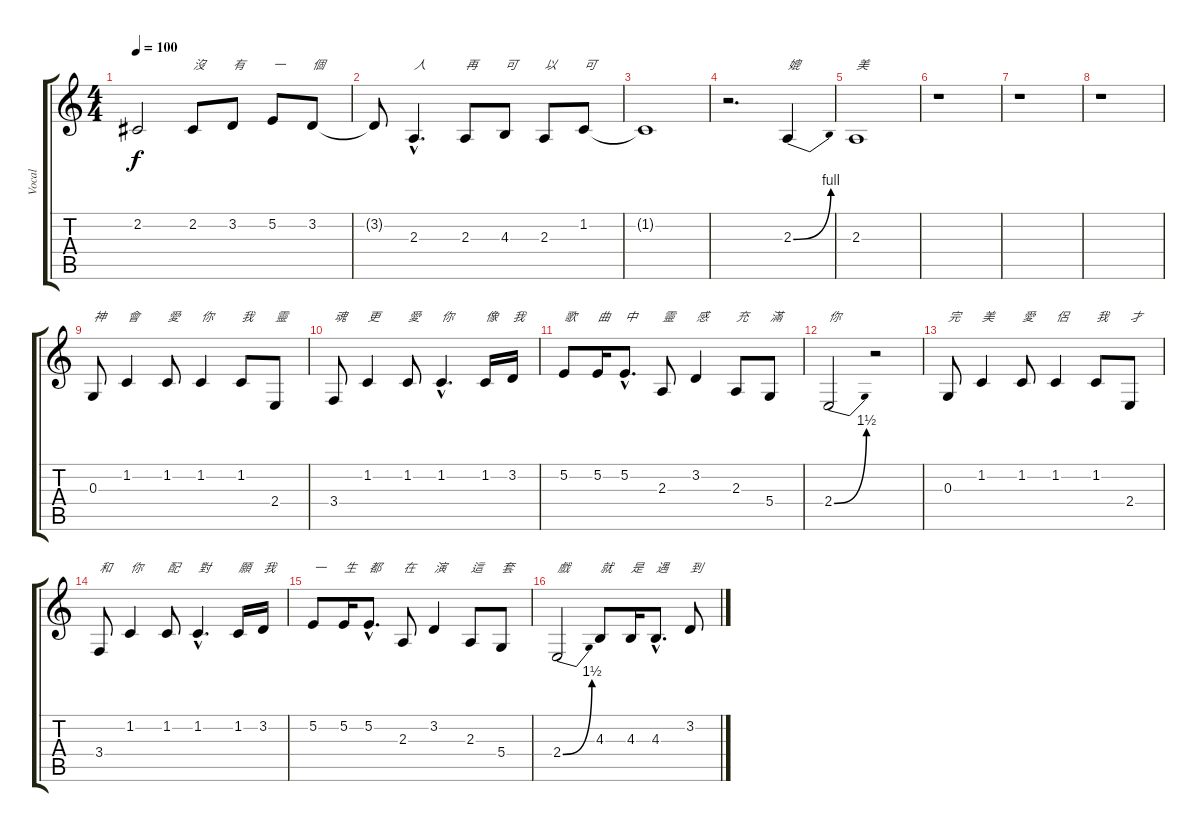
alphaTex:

\track ("Vocal" "Vocal") {instrument electricgrandpiano}
\staff {score tabs}
\tuning (E4 B3 G3 D3 A2 E2) {hide}
\ts (4 4)
\tempo 100
\clef g2
\ks c
2.2{t}.2{dy f} 2.2.8{txt "沒"} 3.2.8{txt "有"} 5.2.8{txt "一"} 3.2.8{txt "個"} |
3.2{t}.8 2.3{hac}.4{d txt "人"} 2.3.8{txt "再"} 4.3.8{txt "可"} 2.3.8{txt "以"} 1.2.8{txt "可"} |
1.2{t}.1 |
r.2{d} 2.3{be (bend 0 0 60 4)}.4{txt "媲"} |
2.3.1{txt "美"} |
r.1 |
r.1 |
r.1 |
0.3.8{txt "神"} 1.2.4{txt "會"} 1.2.8{txt "愛"} 1.2.4{txt "你"} 1.2.8{txt "我"} 2.4.8{txt "靈"} |
3.4.8{txt "魂"} 1.2.4{txt "更"} 1.2.8{txt "愛"} 1.2{hac}.4{d txt "你"} 1.2.16{txt "像"} 3.2.16{txt "我"} |
5.2.8{txt "歌"} 5.2.16{txt "曲"} 5.2{hac}.8{d txt "中"} 2.3.8{txt "靈"} 3.2.4{txt "感"} 2.3.8{txt "充"} 5.4.8{txt "滿"} |
2.4{be (bend 0 0 60 6)}.2{txt "你"} r.2 |
0.3.8{txt "完"} 1.2.4{txt "美"} 1.2.8{txt "愛"} 1.2.4{txt "侶"} 1.2.8{txt "我"} 2.4.8{txt "才"} |
3.4.8{txt "和"} 1.2.4{txt "你"} 1.2.8{txt "配"} 1.2{hac}.4{d txt "對"} 1.2.16{txt "願"} 3.2.16{txt "我"} |
5.2.8{txt "一"} 5.2.16{txt "生"} 5.2{hac}.8{d txt "都"} 2.3.8{txt "在"} 3.2.4{txt "演"} 2.3.8{txt "這"} 5.4.8{txt "套"} |
2.4{be (bend 0 0 60 6)}.2{txt "戲"} 4.3.8{txt "就"} 4.3.16{txt "是"} 4.3{hac}.8{d txt "遇"} 3.2.8{txt "到"}
